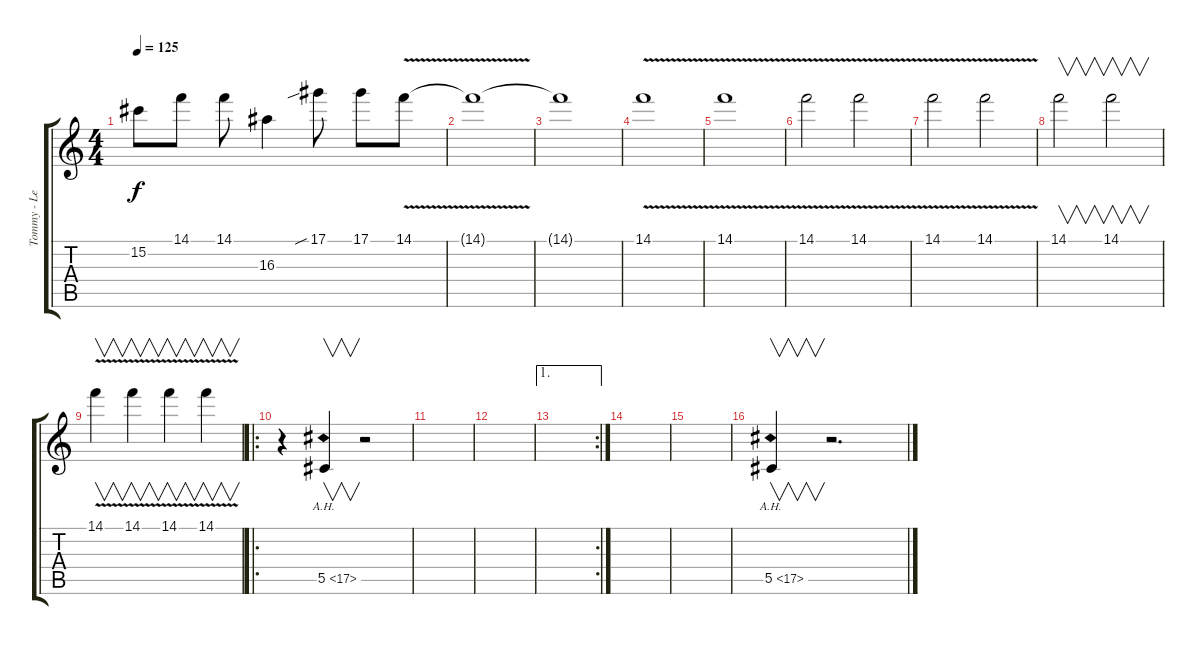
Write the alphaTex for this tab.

\track ("Tommy - Lead Guitar" "Tommy - Le") {instrument distortionguitar}
\staff {score tabs}
\tuning (Eb4 Bb3 Gb3 Db3 Ab2 Eb2) {hide}
\ts (4 4)
\tempo 125
\clef g2
\ks c
15.2.8{dy f} 14.1.8 14.1.8 16.3.4 17.1{sib}.8 17.1.8 14.1{v}.8 |
14.1{t}.1 |
14.1{t}.1 |
14.1{v}.1{volume 7} |
14.1{v}.1{volume 8} |
14.1{v}.2{volume 9} 14.1{v}.2 |
14.1{v}.2{volume 10} 14.1{v}.2 |
14.1.2{v volume 11} 14.1.2{v} |
14.1{v}.4{v volume 12 balance 13} 14.1{v}.4{v balance 3} 14.1{v}.4{v balance 13} 14.1{v}.4{v balance 3} |
\ro
r.4{volume 13 balance 8} 5.5{ah 12}.4{v instrument guitarharmonics} r.2 |
|
|
\ae 1
\rc 2
|
|
|
5.5{ah 12}.4{v} r.2{d}
